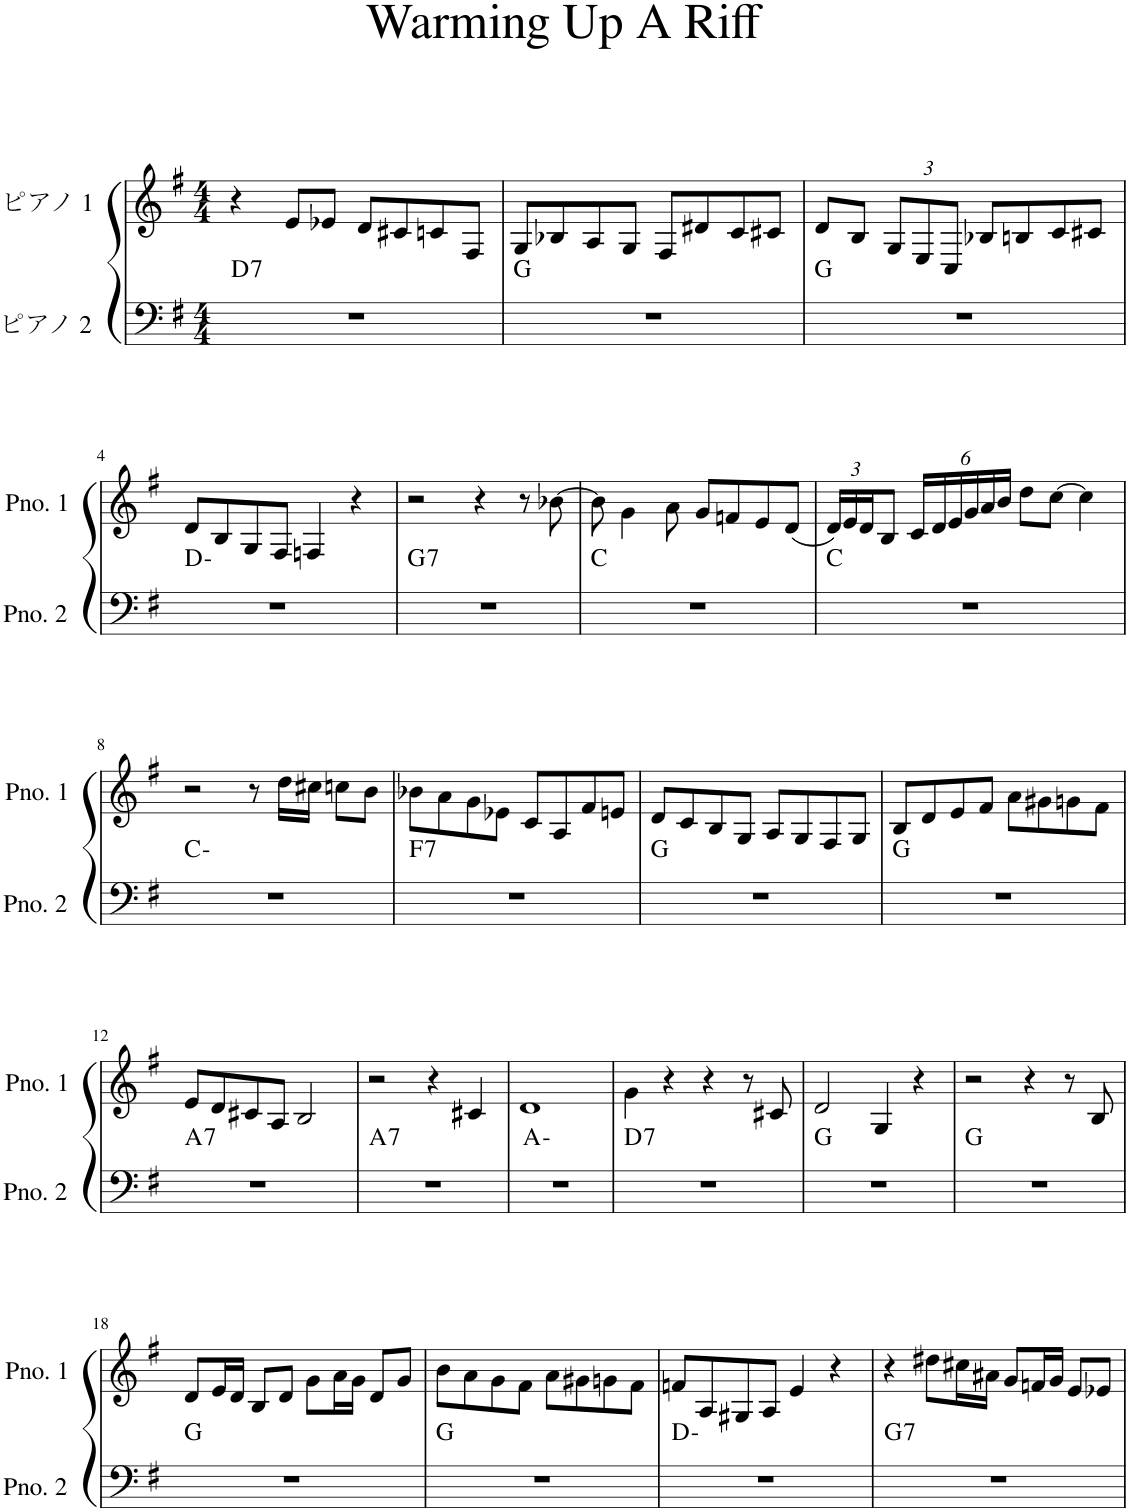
**kern	**harte	**kern
*part2	*part2	*part1
*staff2	*	*staff1
*I"ピアノ 2	*	*I"ピアノ 1
*clefF4	*	*clefG2
*k[f#]	*	*k[f#]
*M4/4	*	*M4/4
=1	=1	=1
!	!LO:H:kt=7	!
1r	D:7	4r
.	.	8e/L
.	.	8e-X/J
.	.	8d/L
.	.	8c#X/
.	.	8cn/
.	.	8F#/J
=2	=2	=2
1r	G:maj	8G/L
.	.	8B-X/
.	.	8A/
.	.	8G/J
.	.	8F#/L
.	.	8d#X/
.	.	8c/
.	.	8c#X/J
=3	=3	=3
1r	G:maj	8d/L
.	.	8B/J
*	*	*Xbrackettup
.	.	12G/L
.	.	12E/
.	.	12C/J
.	.	8B-X/L
.	.	8Bn/
.	.	8c/
.	.	8c#X/J
!!LO:LB:g=z
=4	=4	=4
1r	D:min	8d/L
.	.	8B/
.	.	8G/
.	.	8F#/J
.	.	4Fn/
.	.	4r
=5	=5	=5
!	!LO:H:kt=7	!
1r	G:7	2r
.	.	4r
.	.	8r
.	.	[8b-X\
=6	=6	=6
1r	C:maj	8b-\]
.	.	4g\
.	.	8a\
.	.	8g/L
.	.	8fn/
.	.	8e/
.	.	(8d/J
=7	=7	=7
1r	C:maj	24d/LL)
.	.	24e/
.	.	24d/J
.	.	8B/J
.	.	24c/LL
.	.	24d/
.	.	24e/
.	.	24g/
.	.	24a/
.	.	24b/JJ
.	.	8dd\L
.	.	[8cc\J
.	.	4cc\]
!!LO:LB:g=z
=8	=8	=8
1r	C:min	2r
.	.	8r
.	.	16dd\LL
.	.	16cc#X\JJ
.	.	8ccn\L
.	.	8b\J
=9	=9	=9
!	!LO:H:kt=7	!
1r	F:7	8b-X\L
.	.	8a\
.	.	8g\
.	.	8e-X\J
.	.	8c/L
.	.	8A/
.	.	8f#/
.	.	8en/J
=10	=10	=10
1r	G:maj	8d/L
.	.	8c/
.	.	8B/
.	.	8G/J
.	.	8A/L
.	.	8G/
.	.	8F#/
.	.	8G/J
=11	=11	=11
1r	G:maj	8B/L
.	.	8d/
.	.	8e/
.	.	8f#/J
.	.	8a\L
.	.	8g#X\
.	.	8gn\
.	.	8f#\J
!!LO:LB:g=z
=12	=12	=12
!	!LO:H:kt=7	!
1r	A:7	8e/L
.	.	8d/
.	.	8c#X/
.	.	8A/J
.	.	2B/
=13	=13	=13
!	!LO:H:kt=7	!
1r	A:7	2r
.	.	4r
.	.	4c#X/
=14	=14	=14
1r	A:min	1d
=15	=15	=15
!	!LO:H:kt=7	!
1r	D:7	4g\
.	.	4r
.	.	4r
.	.	8r
.	.	8c#X/
=16	=16	=16
1r	G:maj	2d/
.	.	4G/
.	.	4r
=17	=17	=17
1r	G:maj	2r
.	.	4r
.	.	8r
.	.	8B/
!!LO:LB:g=z
=18	=18	=18
1r	G:maj	8d/L
.	.	16e/L
.	.	16d/JJ
.	.	8B/L
.	.	8d/J
.	.	8g\L
.	.	16a\L
.	.	16g\JJ
.	.	8d/L
.	.	8g/J
=19	=19	=19
1r	G:maj	8b\L
.	.	8a\
.	.	8g\
.	.	8f#\J
.	.	8a\L
.	.	8g#X\
.	.	8gn\
.	.	8f#\J
=20	=20	=20
1r	D:min	8fn/L
.	.	8A/
.	.	8G#X/
.	.	8A/J
.	.	4e/
.	.	4r
=21	=21	=21
!	!LO:H:kt=7	!
1r	G:7	4r
.	.	8dd#X\L
.	.	16cc#X\L
.	.	16a#X\JJ
.	.	8g/L
.	.	16fn/L
.	.	16g/JJ
.	.	8e/L
.	.	8e-X/J
=	=	=
*-	*-	*-
